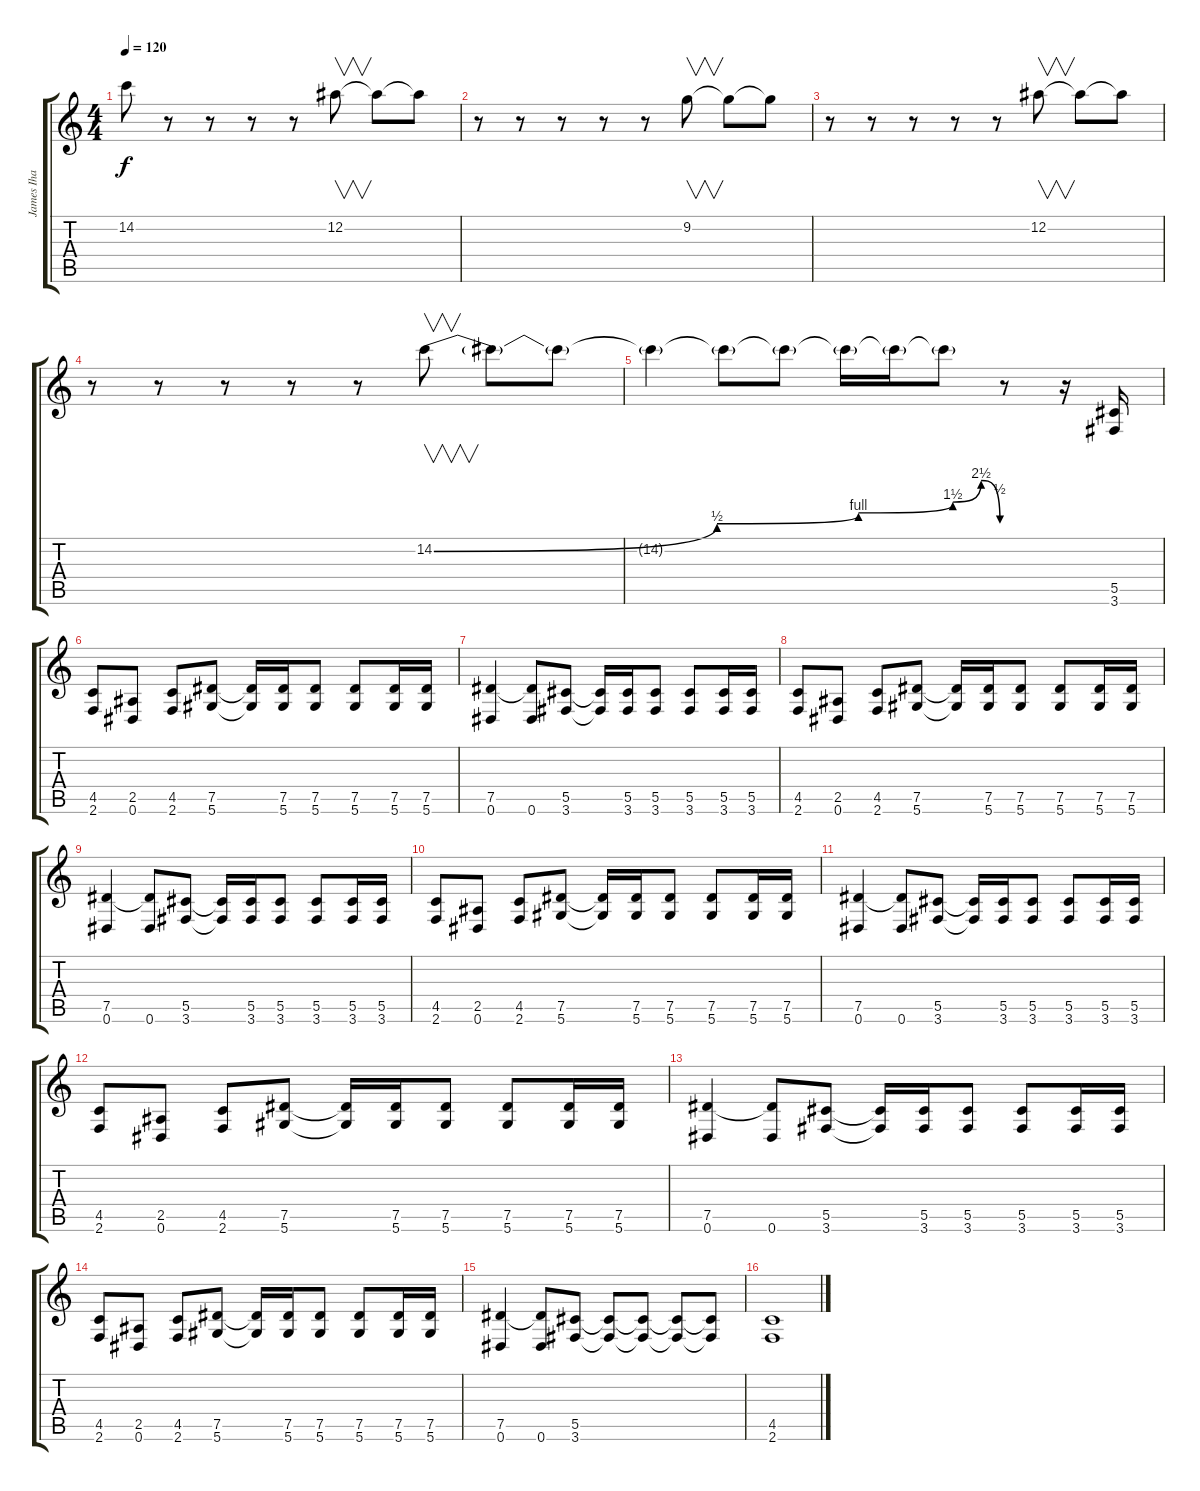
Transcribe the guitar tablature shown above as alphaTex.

\track ("James Iha" "James Iha") {instrument electricguitarjazz}
\staff {score tabs}
\tuning (Eb4 Bb3 Gb3 Db3 Ab2 Eb2) {hide}
\ts (4 4)
\tempo 120
\clef g2
\ks c
14.2{t}.8{dy f} r.8 r.8 r.8 r.8 12.2.8{v} 12.2{t}.8 12.2{t}.8 |
r.8 r.8 r.8 r.8 r.8 9.2.8{v} 9.2{t}.8 9.2{t}.8 |
r.8 r.8 r.8 r.8 r.8 12.2.8{v} 12.2{t}.8 12.2{t}.8 |
r.8{instrument lead2sawtooth} r.8 r.8 r.8 r.8 14.2{be (custom 0 0 30 2 45 4 55 6 58 10 60 2)}.8{v} 14.2{t}.8 14.2{t}.8 |
14.2{t}.4 14.2{t}.8 14.2{t}.8 14.2{t}.16 14.2{t}.16 14.2{t}.8 r.8 r.16 (5.5 3.6).16 |
(4.5 2.6).8 (2.5 0.6).8 (4.5 2.6).8 (7.5 5.6).8 (7.5{t} 5.6{t}).16 (7.5 5.6).16 (7.5 5.6).8 (7.5 5.6).8 (7.5 5.6).16 (7.5 5.6).16 |
(7.5 0.6).4 (7.5{t} 0.6).8 (5.5 3.6).8 (5.5{t} 3.6{t}).16 (5.5 3.6).16 (5.5 3.6).8 (5.5 3.6).8 (5.5 3.6).16 (5.5 3.6).16 |
(4.5 2.6).8 (2.5 0.6).8 (4.5 2.6).8 (7.5 5.6).8 (7.5{t} 5.6{t}).16 (7.5 5.6).16 (7.5 5.6).8 (7.5 5.6).8 (7.5 5.6).16 (7.5 5.6).16 |
(7.5 0.6).4 (7.5{t} 0.6).8 (5.5 3.6).8 (5.5{t} 3.6{t}).16 (5.5 3.6).16 (5.5 3.6).8 (5.5 3.6).8 (5.5 3.6).16 (5.5 3.6).16 |
(4.5 2.6).8 (2.5 0.6).8 (4.5 2.6).8 (7.5 5.6).8 (7.5{t} 5.6{t}).16 (7.5 5.6).16 (7.5 5.6).8 (7.5 5.6).8 (7.5 5.6).16 (7.5 5.6).16 |
(7.5 0.6).4 (7.5{t} 0.6).8 (5.5 3.6).8 (5.5{t} 3.6{t}).16 (5.5 3.6).16 (5.5 3.6).8 (5.5 3.6).8 (5.5 3.6).16 (5.5 3.6).16 |
(4.5 2.6).8 (2.5 0.6).8 (4.5 2.6).8 (7.5 5.6).8 (7.5{t} 5.6{t}).16 (7.5 5.6).16 (7.5 5.6).8 (7.5 5.6).8 (7.5 5.6).16 (7.5 5.6).16 |
(7.5 0.6).4 (7.5{t} 0.6).8 (5.5 3.6).8 (5.5{t} 3.6{t}).16 (5.5 3.6).16 (5.5 3.6).8 (5.5 3.6).8 (5.5 3.6).16 (5.5 3.6).16 |
(4.5 2.6).8 (2.5 0.6).8 (4.5 2.6).8 (7.5 5.6).8 (7.5{t} 5.6{t}).16 (7.5 5.6).16 (7.5 5.6).8 (7.5 5.6).8 (7.5 5.6).16 (7.5 5.6).16 |
(7.5 0.6).4 (7.5{t} 0.6).8 (5.5 3.6).8 (5.5{t} 3.6{t}).8 (5.5{t} 3.6{t}).8 (5.5{t} 3.6{t}).8 (5.5{t} 3.6{t}).8 |
(4.5 2.6).1
